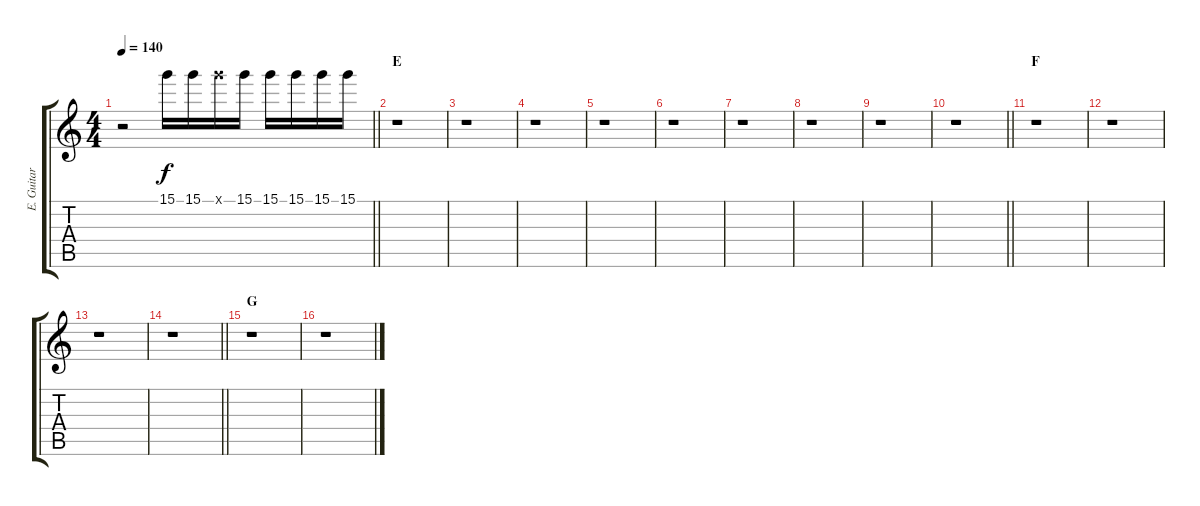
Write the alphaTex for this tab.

\track ("E. Guitar I" "E. Guitar ") {instrument overdrivenguitar}
\staff {score tabs}
\tuning (E4 B3 G3 D3 A2 E2) {hide}
\ts (4 4)
\tempo 140
\clef g2
\barLineRight lightlight
\ks c
r.2{dy f} 15.1.16 15.1.16 15.1{x}.16 15.1.16 15.1.16 15.1.16 15.1.16 15.1.16 |
\section ("" "E")
r.1 |
r.1 |
r.1 |
r.1 |
r.1 |
r.1 |
r.1 |
r.1 |
\barLineRight lightlight
r.1 |
\section ("" "F")
r.1 |
r.1 |
r.1 |
\barLineRight lightlight
r.1 |
\section ("" "G")
r.1 |
r.1
